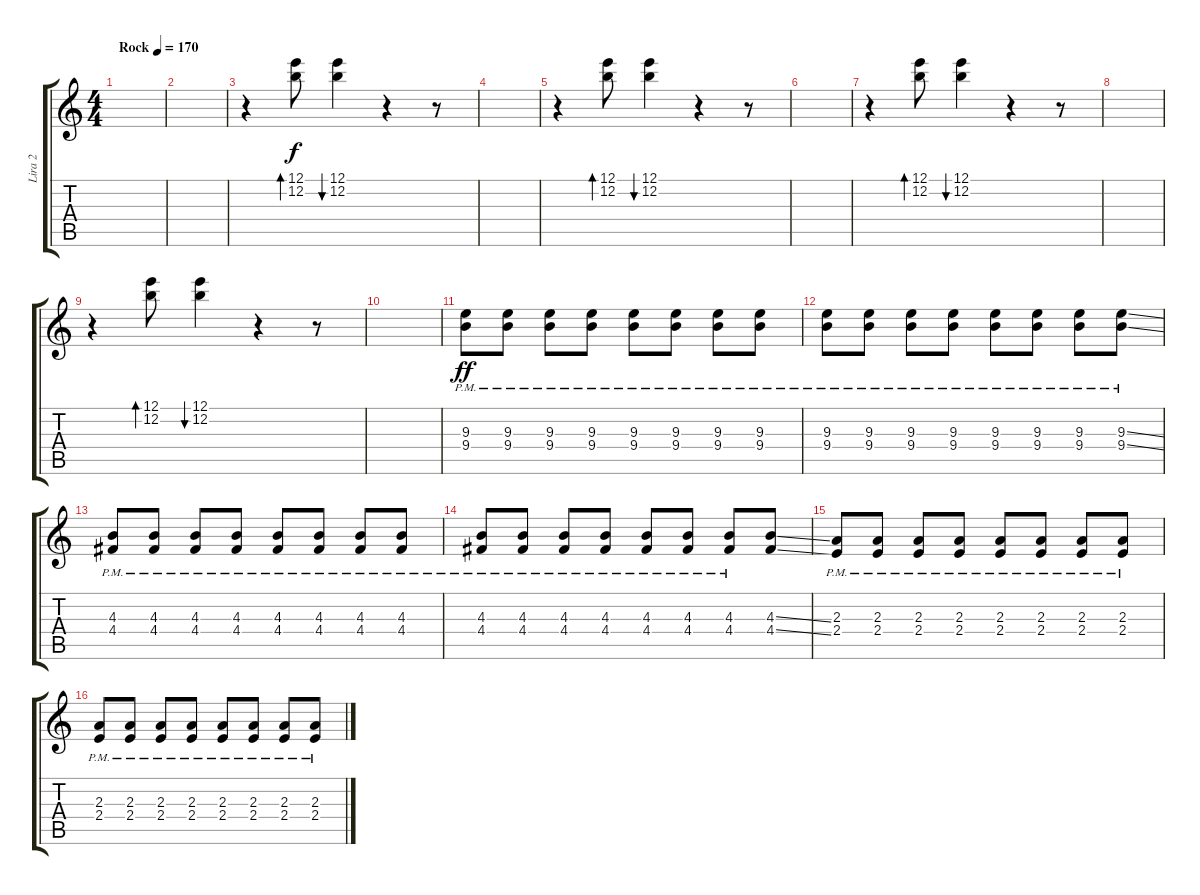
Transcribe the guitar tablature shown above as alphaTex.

\track ("Lira 2" "Lira 2") {instrument electricguitarmuted}
\staff {score tabs}
\tuning (E4 B3 G3 D3 A2 E2) {hide}
\ts (4 4)
\tempo (170 "Rock")
\clef g2
\ks c
|
|
r.4 (12.1 12.2).8{bd 60} (12.1 12.2).4{bu 60} r.4 r.8 |
|
r.4 (12.1 12.2).8{bd 60} (12.1 12.2).4{bu 60} r.4 r.8 |
|
r.4 (12.1 12.2).8{bd 60} (12.1 12.2).4{bu 60} r.4 r.8 |
|
r.4 (12.1 12.2).8{bd 60} (12.1 12.2).4{bu 60} r.4 r.8 |
|
(9.3{pm} 9.4{pm}).8{dy ff} (9.3{pm} 9.4{pm}).8 (9.3{pm} 9.4{pm}).8 (9.3{pm} 9.4{pm}).8 (9.3{pm} 9.4{pm}).8 (9.3{pm} 9.4{pm}).8 (9.3{pm} 9.4{pm}).8 (9.3{pm} 9.4{pm}).8 |
(9.3{pm} 9.4{pm}).8 (9.3{pm} 9.4{pm}).8 (9.3{pm} 9.4{pm}).8 (9.3{pm} 9.4{pm}).8 (9.3{pm} 9.4{pm}).8 (9.3{pm} 9.4{pm}).8 (9.3{pm} 9.4{pm}).8 (9.3{ss pm} 9.4{ss pm}).8 |
(4.3{pm} 4.4{pm}).8 (4.3{pm} 4.4{pm}).8 (4.3{pm} 4.4{pm}).8 (4.3{pm} 4.4{pm}).8 (4.3{pm} 4.4{pm}).8 (4.3{pm} 4.4{pm}).8 (4.3{pm} 4.4{pm}).8 (4.3{pm} 4.4{pm}).8 |
(4.3{pm} 4.4{pm}).8 (4.3{pm} 4.4{pm}).8 (4.3{pm} 4.4{pm}).8 (4.3{pm} 4.4{pm}).8 (4.3{pm} 4.4{pm}).8 (4.3{pm} 4.4{pm}).8 (4.3{pm} 4.4{pm}).8 (4.3{ss} 4.4{ss}).8 |
(2.3{pm} 2.4{pm}).8 (2.3{pm} 2.4{pm}).8 (2.3{pm} 2.4{pm}).8 (2.3{pm} 2.4{pm}).8 (2.3{pm} 2.4{pm}).8 (2.3{pm} 2.4{pm}).8 (2.3{pm} 2.4{pm}).8 (2.3{pm} 2.4{pm}).8 |
(2.3{pm} 2.4{pm}).8 (2.3{pm} 2.4{pm}).8 (2.3{pm} 2.4{pm}).8 (2.3{pm} 2.4{pm}).8 (2.3{pm} 2.4{pm}).8 (2.3{pm} 2.4{pm}).8 (2.3{pm} 2.4{pm}).8 (2.3{ss pm} 2.4{ss pm}).8
